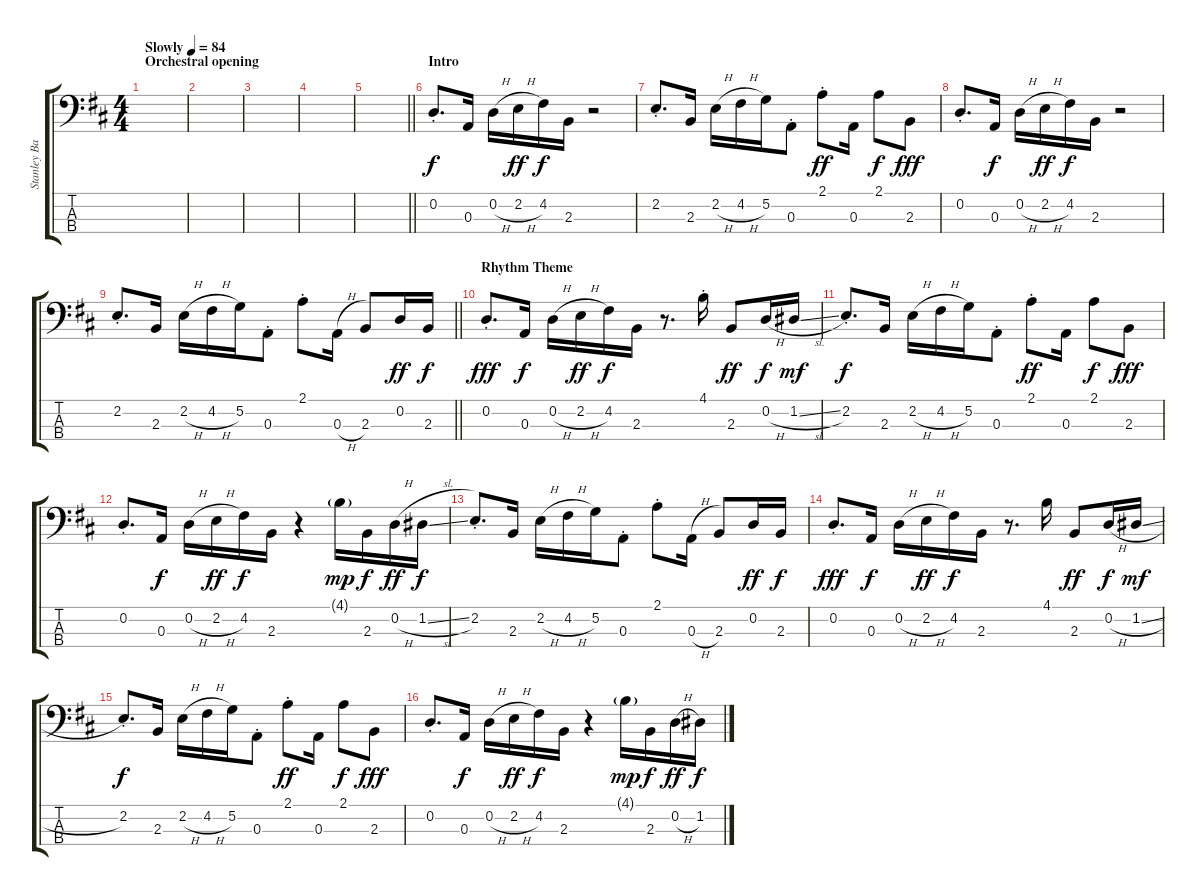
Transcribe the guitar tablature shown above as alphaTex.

\track ("Stanley Banks" "Stanley Ba") {instrument electricbassfinger}
\staff {score tabs}
\tuning (G2 D2 A1 E1) {hide}
\ts (4 4)
\section ("" "Orchestral opening")
\tempo (84 "Slowly")
\clef f4
\ks d
|
|
|
|
\barLineRight lightlight
|
\section ("" "Intro")
0.2{st}.8{d} 0.3.16{dy f} 0.2{h}.16 2.2{h}.16{dy ff} 4.2.16{dy f} 2.3.16 r.2 |
2.2{st}.8{d} 2.3.16 2.2{h}.16 4.2{h}.16 5.2.16 0.3{st}.8 2.1{st}.8{dy ff} 0.3.16 2.1.8{dy f} 2.3.8{dy fff} |
0.2{st}.8{d} 0.3.16{dy f} 0.2{h}.16 2.2{h}.16{dy ff} 4.2.16{dy f} 2.3.16 r.2 |
\barLineRight lightlight
2.2{st}.8{d} 2.3.16 2.2{h}.16 4.2{h}.16 5.2.16 0.3{st}.8 2.1{st}.8 0.3{h}.16 2.3.8 0.2.16{dy ff} 2.3.16{dy f} |
\section ("" "Rhythm Theme")
0.2{st}.8{d dy fff} 0.3.16{dy f} 0.2{h}.16 2.2{h}.16{dy ff} 4.2.16{dy f} 2.3.16 r.8{d} 4.1{st}.16 2.3.8{dy ff} 0.2{h}.16{dy f} 1.2{sl}.16{dy mf} |
2.2{st}.8{d dy f} 2.3.16 2.2{h}.16 4.2{h}.16 5.2.16 0.3{st}.8 2.1{st}.8{dy ff} 0.3.16 2.1.8{dy f} 2.3.8{dy fff} |
0.2{st}.8{d} 0.3.16{dy f} 0.2{h}.16 2.2{h}.16{dy ff} 4.2.16{dy f} 2.3.16 r.4 4.1{g}.16{dy mp} 2.3.16{dy f} 0.2{h}.16{dy ff} 1.2{sl}.16{dy f} |
2.2{st}.8{d} 2.3.16 2.2{h}.16 4.2{h}.16 5.2.16 0.3{st}.8 2.1{st}.8 0.3{h}.16 2.3.8 0.2.16{dy ff} 2.3.16{dy f} |
0.2{st}.8{d dy fff} 0.3.16{dy f} 0.2{h}.16 2.2{h}.16{dy ff} 4.2.16{dy f} 2.3.16 r.8{d} 4.1.16 2.3.8{dy ff} 0.2{h}.16{dy f} 1.2{sl}.16{dy mf} |
2.2{st}.8{d dy f} 2.3.16 2.2{h}.16 4.2{h}.16 5.2.16 0.3{st}.8 2.1{st}.8{dy ff} 0.3.16 2.1.8{dy f} 2.3.8{dy fff} |
0.2{st}.8{d} 0.3.16{dy f} 0.2{h}.16 2.2{h}.16{dy ff} 4.2.16{dy f} 2.3.16 r.4 4.1{g}.16{dy mp} 2.3.16{dy f} 0.2{h}.16{dy ff} 1.2{sl}.16{dy f}
